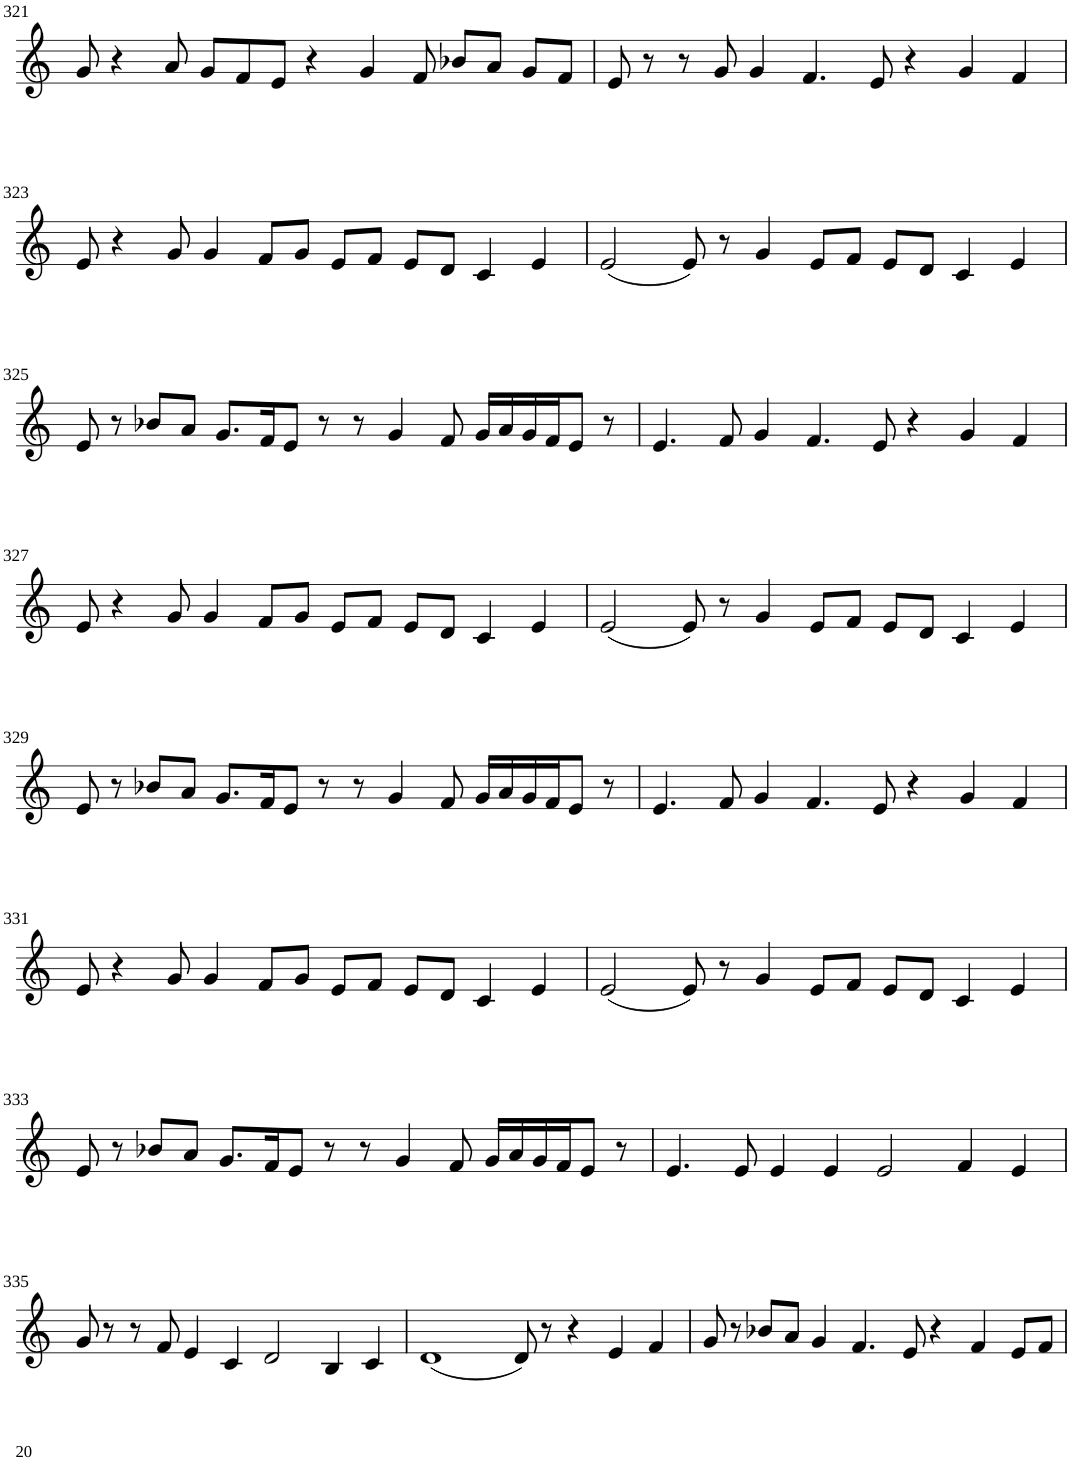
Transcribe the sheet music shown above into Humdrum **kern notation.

**kern
*part1
*staff1
*I"Violin
!!LO:PB:g=z
*clefG2
*k[]
*M8/4
=321
8g/
4r
8a/
8g/L
8f/
8e/J
4r
4g/
8f/
8b-X/L
8a/J
8g/L
8f/J
=322
8e/
8r
8r
8g/
4g/
4.f/
8e/
4r
4g/
4f/
!!LO:LB:g=z
=323
8e/
4r
8g/
4g/
8f/L
8g/J
8e/L
8f/J
8e/L
8d/J
4c/
4e/
=324
(2e/
8e/)
8r
4g/
8e/L
8f/J
8e/L
8d/J
4c/
4e/
!!LO:LB:g=z
=325
8e/
8r
8b-X/L
8a/J
8.g/L
16f/K
8e/J
8r
8r
4g/
8f/
16g/LL
16a/
16g/
16f/J
8e/J
8r
=326
4.e/
8f/
4g/
4.f/
8e/
4r
4g/
4f/
!!LO:LB:g=z
=327
8e/
4r
8g/
4g/
8f/L
8g/J
8e/L
8f/J
8e/L
8d/J
4c/
4e/
=328
(2e/
8e/)
8r
4g/
8e/L
8f/J
8e/L
8d/J
4c/
4e/
!!LO:LB:g=z
=329
8e/
8r
8b-X/L
8a/J
8.g/L
16f/K
8e/J
8r
8r
4g/
8f/
16g/LL
16a/
16g/
16f/J
8e/J
8r
=330
4.e/
8f/
4g/
4.f/
8e/
4r
4g/
4f/
!!LO:LB:g=z
=331
8e/
4r
8g/
4g/
8f/L
8g/J
8e/L
8f/J
8e/L
8d/J
4c/
4e/
=332
(2e/
8e/)
8r
4g/
8e/L
8f/J
8e/L
8d/J
4c/
4e/
!!LO:LB:g=z
=333
8e/
8r
8b-X/L
8a/J
8.g/L
16f/K
8e/J
8r
8r
4g/
8f/
16g/LL
16a/
16g/
16f/J
8e/J
8r
=334
4.e/
8e/
4e/
4e/
2e/
4f/
4e/
!!LO:LB:g=z
=335
8g/
8r
8r
8f/
4e/
4c/
2d/
4B/
4c/
=336
(1d
8d/)
8r
4r
4e/
4f/
=337
8g/
8r
8b-X/L
8a/J
4g/
4.f/
8e/
4r
4f/
8e/L
8f/J
=
*-
